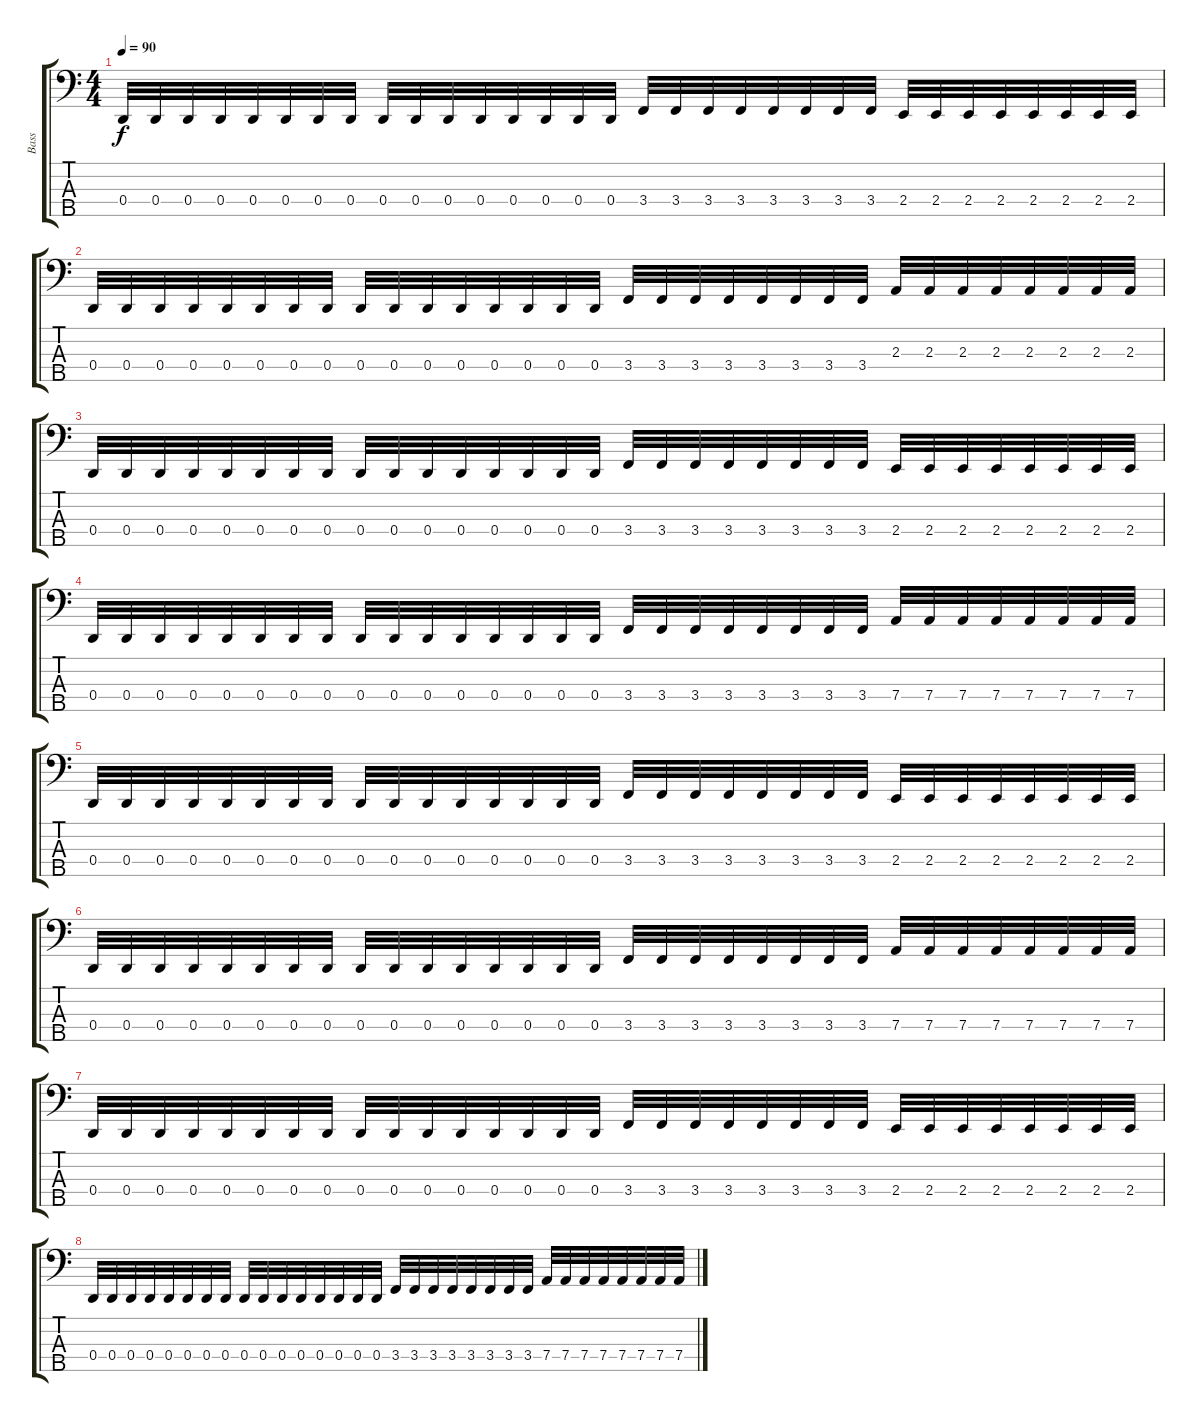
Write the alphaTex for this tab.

\track ("Bass" "Bass") {instrument electricbasspick}
\staff {score tabs}
\tuning (F2 C2 G1 D1 A0) {hide}
\ts (4 4)
\tempo 90
\clef f4
\ks c
0.4.32{dy f} 0.4.32 0.4.32 0.4.32 0.4.32 0.4.32 0.4.32 0.4.32 0.4.32 0.4.32 0.4.32 0.4.32 0.4.32 0.4.32 0.4.32 0.4.32 3.4.32 3.4.32 3.4.32 3.4.32 3.4.32 3.4.32 3.4.32 3.4.32 2.4.32 2.4.32 2.4.32 2.4.32 2.4.32 2.4.32 2.4.32 2.4.32 |
0.4.32 0.4.32 0.4.32 0.4.32 0.4.32 0.4.32 0.4.32 0.4.32 0.4.32 0.4.32 0.4.32 0.4.32 0.4.32 0.4.32 0.4.32 0.4.32 3.4.32 3.4.32 3.4.32 3.4.32 3.4.32 3.4.32 3.4.32 3.4.32 2.3.32 2.3.32 2.3.32 2.3.32 2.3.32 2.3.32 2.3.32 2.3.32 |
0.4.32 0.4.32 0.4.32 0.4.32 0.4.32 0.4.32 0.4.32 0.4.32 0.4.32 0.4.32 0.4.32 0.4.32 0.4.32 0.4.32 0.4.32 0.4.32 3.4.32 3.4.32 3.4.32 3.4.32 3.4.32 3.4.32 3.4.32 3.4.32 2.4.32 2.4.32 2.4.32 2.4.32 2.4.32 2.4.32 2.4.32 2.4.32 |
0.4.32 0.4.32 0.4.32 0.4.32 0.4.32 0.4.32 0.4.32 0.4.32 0.4.32 0.4.32 0.4.32 0.4.32 0.4.32 0.4.32 0.4.32 0.4.32 3.4.32 3.4.32 3.4.32 3.4.32 3.4.32 3.4.32 3.4.32 3.4.32 7.4.32 7.4.32 7.4.32 7.4.32 7.4.32 7.4.32 7.4.32 7.4.32 |
0.4.32 0.4.32 0.4.32 0.4.32 0.4.32 0.4.32 0.4.32 0.4.32 0.4.32 0.4.32 0.4.32 0.4.32 0.4.32 0.4.32 0.4.32 0.4.32 3.4.32 3.4.32 3.4.32 3.4.32 3.4.32 3.4.32 3.4.32 3.4.32 2.4.32 2.4.32 2.4.32 2.4.32 2.4.32 2.4.32 2.4.32 2.4.32 |
0.4.32 0.4.32 0.4.32 0.4.32 0.4.32 0.4.32 0.4.32 0.4.32 0.4.32 0.4.32 0.4.32 0.4.32 0.4.32 0.4.32 0.4.32 0.4.32 3.4.32 3.4.32 3.4.32 3.4.32 3.4.32 3.4.32 3.4.32 3.4.32 7.4.32 7.4.32 7.4.32 7.4.32 7.4.32 7.4.32 7.4.32 7.4.32 |
0.4.32 0.4.32 0.4.32 0.4.32 0.4.32 0.4.32 0.4.32 0.4.32 0.4.32 0.4.32 0.4.32 0.4.32 0.4.32 0.4.32 0.4.32 0.4.32 3.4.32 3.4.32 3.4.32 3.4.32 3.4.32 3.4.32 3.4.32 3.4.32 2.4.32 2.4.32 2.4.32 2.4.32 2.4.32 2.4.32 2.4.32 2.4.32 |
0.4.32 0.4.32 0.4.32 0.4.32 0.4.32 0.4.32 0.4.32 0.4.32 0.4.32 0.4.32 0.4.32 0.4.32 0.4.32 0.4.32 0.4.32 0.4.32 3.4.32 3.4.32 3.4.32 3.4.32 3.4.32 3.4.32 3.4.32 3.4.32 7.4.32 7.4.32 7.4.32 7.4.32 7.4.32 7.4.32 7.4.32 7.4.32
